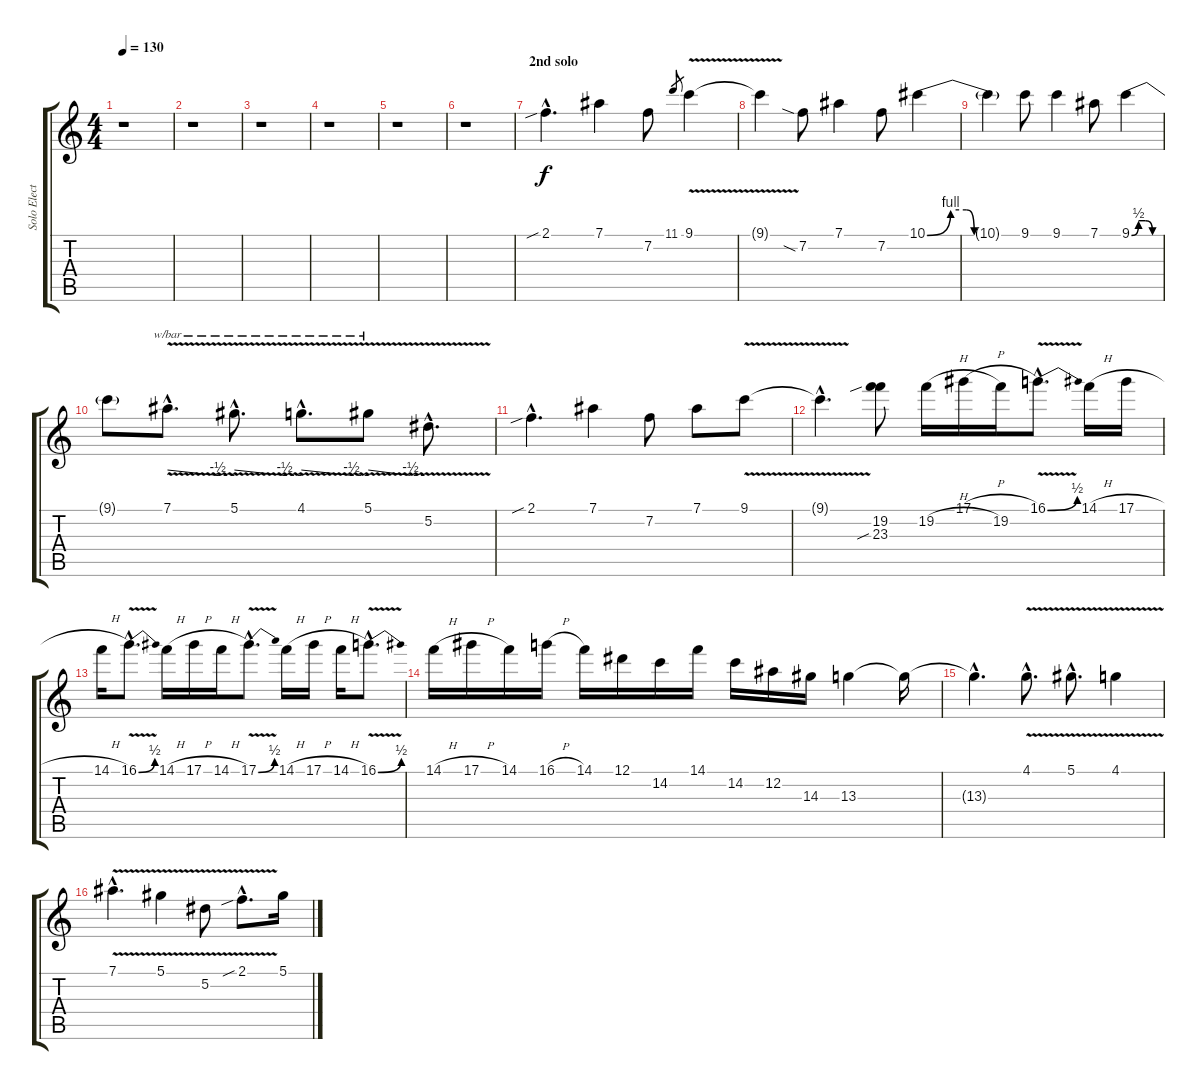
\track ("Solo Electric Guitar" "Solo Elect") {instrument distortionguitar}
\staff {score tabs}
\tuning (Eb4 Bb3 Gb3 Db3 Ab2 Eb2) {hide}
\ts (4 4)
\tempo 130
\clef g2
\ks c
r.1{dy f} |
r.1 |
r.1 |
r.1 |
r.1 |
r.1 |
\section ("" "2nd solo")
2.1{sib hac}.4{d} 7.1.4 7.2.8 11.1.8{gr} 9.1{v}.4 |
9.1{t}.4 7.2{sia}.8 7.1.4 7.2.8 10.1{be (custom 0 0 15 4 25 4 30 0 45 0 60 0)}.4 |
10.1{t}.4 9.1.8 9.1.4 7.1.8 9.1{be (custom 0 0 15 2 30 2 45 0 60 0)}.4 |
9.1{t}.8 7.1{v hac}.8{d tbe (custom default 0 0 45 -2 60 -2)} 5.1{v hac}.8{d tbe (custom default 0 0 45 -2 60 -2)} 4.1{v hac}.8{d tbe (custom default 0 0 45 -2 60 -2)} 5.1{v}.8{tbe (custom default 0 0 45 -2 60 -2)} 5.2{v hac}.8{d} |
2.1{sib hac}.4{d} 7.1.4 7.2.8 7.1.8 9.1{v}.8 |
9.1{hac t}.4{d} (19.2 23.3{sib}).8 19.2{h}.16 17.1{h}.16 19.2.16 16.1{be (bend 0 0 60 2) v hac}.8{d} 14.1{h}.16 17.1{h}.16 |
14.1{h}.16 16.1{be (bend 0 0 60 2) v hac}.8{d} 14.1{h}.16 17.1{h}.16 14.1{h}.16 17.1{be (bend 0 0 60 2) v hac}.8{d} 14.1{h}.16 17.1{h}.16 14.1{h}.16 16.1{be (bend 0 0 60 2) v hac}.8{d} |
14.1{h}.16 17.1{h}.16 14.1.16 16.1{h}.16 14.1.16 12.1.16 14.2.16 14.1.16 14.2.16 12.2.16 14.3.16 13.3.4 13.3{t}.16 |
13.3{hac t}.4{d} 4.1{v hac}.8{d} 5.1{v hac}.8{d} 4.1{v}.4 |
7.1{v hac}.4{d} 5.1{v}.4 5.2{v}.8 2.1{v sib hac}.8{d} 5.1.16
